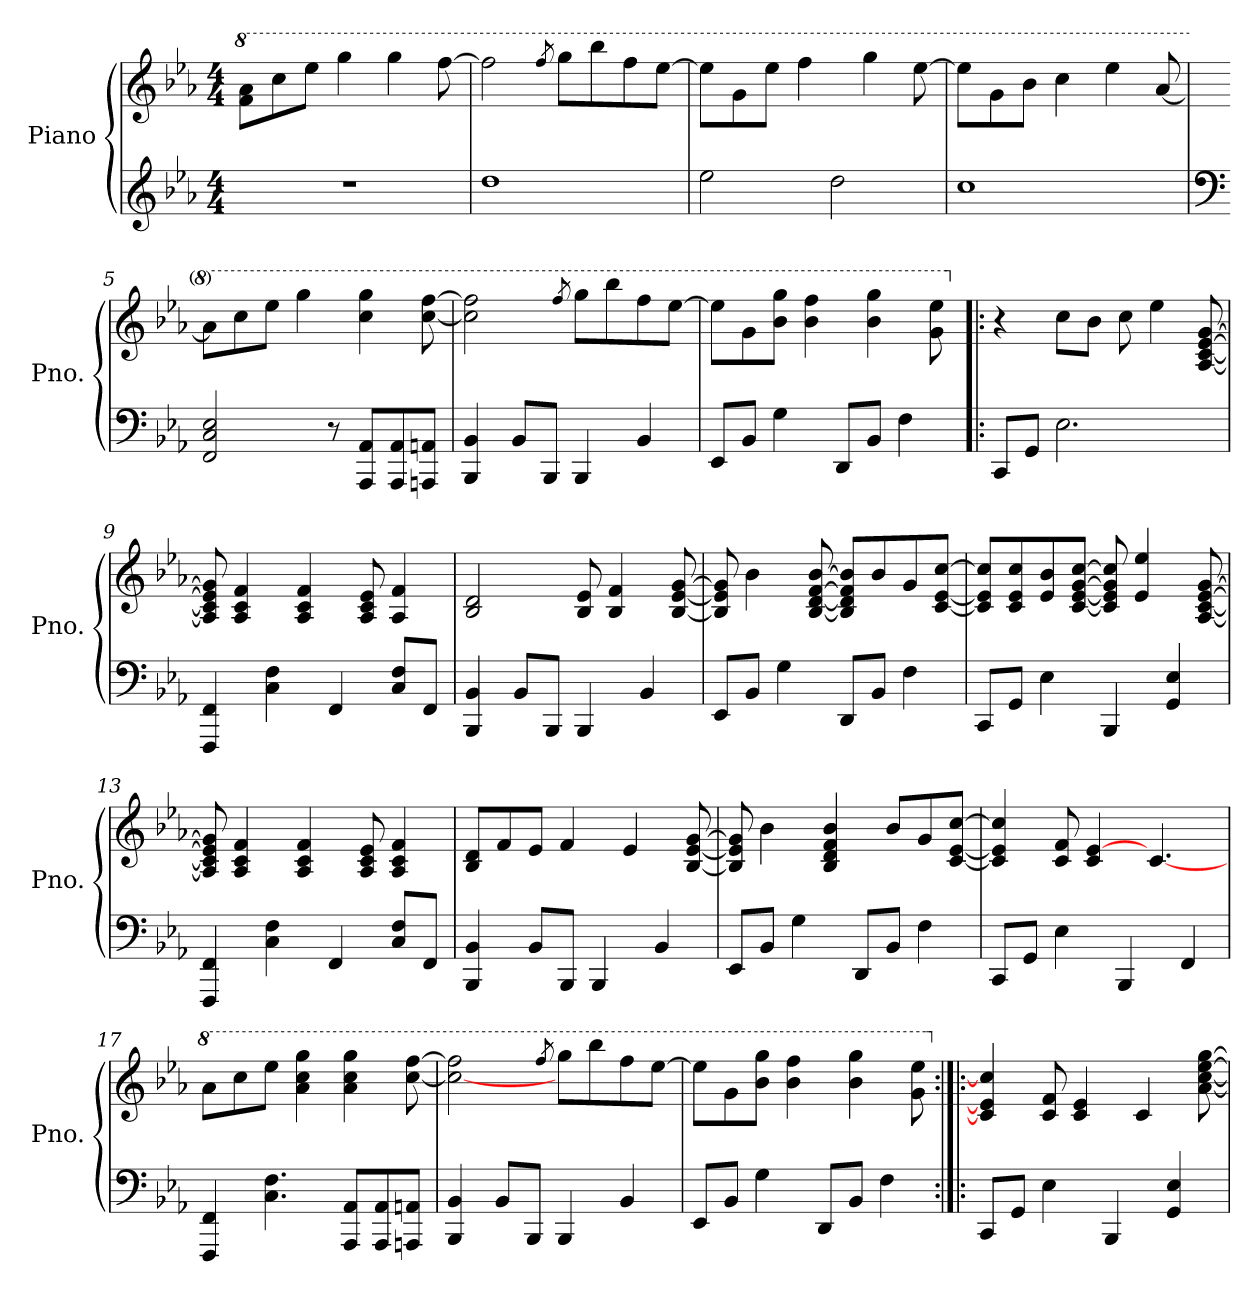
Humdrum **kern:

**kern	**kern
*part1	*part1
*staff2	*staff1
*I"Piano	*
*I'Pno.	*
*clefG2	*clefG2
*k[b-e-a-]	*k[b-e-a-]
*M4/4	*M4/4
*MM130	*MM130
*	*8va
=1	=1
1r	8ff\ 8aa-\L
.	8ccc\
.	8eee-\J
.	4ggg\
.	4ggg\
.	[8fff\
=2	=2
1dd	2fff\]
.	8qfff/
.	8ggg\L
.	8bbb-\
.	8fff\
.	[8eee-\J
=3	=3
2ee-\	8eee-\L]
.	8gg\
.	8eee-\J
.	4fff\
2dd\	.
.	4ggg\
.	[8eee-\
=4	=4
1cc	8eee-\L]
.	8gg\
.	8bb-\J
.	4ccc\
.	4eee-\
.	[8aa-/
!!LO:LB:g=z
=5	=5
*clefF4	*
2FF/ 2C/ 2E-/	8aa-\L]
.	8ccc\
.	8eee-\J
.	4ggg\
8r	.
8AAA-/ 8AA-/L	4ccc\ 4ggg\
8AAA-/ 8AA-/	.
8AAAn/ 8AAn/J	[8ccc\ [8fff\
=6	=6
4BBB-/ 4BB-/	2ccc\] 2fff\]
8BB-/L	.
8BBB-/J	.
.	8qfff/
4BBB-/	8ggg\L
.	8bbb-\
4BB-/	8fff\
.	[8eee-\J
=7	=7
8EE-/L	8eee-\L]
8BB-/J	8gg\
4G\	8bb-\ 8ggg\J
.	4bb-\ 4fff\
8DD/L	.
8BB-/J	4bb-\ 4ggg\
4F\	.
.	8gg\ 8eee-\
!!LO:LB:g=z
=8!|:	=8!|:
*	*X8va
8CC/L	4r
8GG/J	.
2.E-\	8cc\L
.	8b-\J
.	8cc\
.	4ee-\
.	[8A-/ [8c/ [8e-/ [8g/
=9	=9
4FFF/ 4FF/	8A-/] 8c/] 8e-/] 8g/]
.	4A-/ 4c/ 4f/
4C\ 4F\	.
.	4A-/ 4c/ 4f/
4FF/	.
.	8A-/ 8c/ 8e-/
8C/ 8F/L	4A-/ 4f/
8FF/J	.
=10	=10
4BBB-/ 4BB-/	2B-/ 2d/
8BB-/L	.
8BBB-/J	.
4BBB-/	8B-/ 8e-/
.	4B-/ 4f/
4BB-/	.
.	[8B-/ [8e-/ [8g/
=11	=11
8EE-/L	8B-/] 8e-/] 8g/]
8BB-/J	4b-\
4G\	.
.	[8B-/ [8d/ [8f/ [8b-/
8DD/L	8B-/] 8d/] 8f/] 8b-/]L
8BB-/J	8b-/
4F\	8g/
.	[8c/ [8e-/ [8cc/J
!!LO:LB:g=z
=12	=12
8CC/L	8c/] 8e-/] 8cc/]L
8GG/J	8c/ 8e-/ 8cc/
4E-\	8e-/ 8b-/
.	[8c/ [8e-/ [8g/ [8cc/J
4BBB-/	8c/] 8e-/] 8g/] 8cc/]
.	4e-/ 4ee-/
4GG/ 4E-/	.
.	[8A-/ [8c/ [8e-/ [8g/
=13	=13
4FFF/ 4FF/	8A-/] 8c/] 8e-/] 8g/]
.	4A-/ 4c/ 4f/
4C\ 4F\	.
.	4A-/ 4c/ 4f/
4FF/	.
.	8A-/ 8c/ 8e-/
8C/ 8F/L	4A-/ 4c/ 4f/
8FF/J	.
=14	=14
4BBB-/ 4BB-/	8B-/ 8d/L
.	8f/
8BB-/L	8e-/J
8BBB-/J	4f/
4BBB-/	.
.	4e-/
4BB-/	.
.	[8B-/ [8e-/ [8g/
=15	=15
8EE-/L	8B-/] 8e-/] 8g/]
8BB-/J	4b-\
4G\	.
.	4B-/ 4d/ 4f/ 4b-/
8DD/L	.
8BB-/J	8b-/L
4F\	8g/
.	[8c/ [8e-/ [8cc/J
!!LO:PB:g=z
=16	=16
8CC/L	4c/] 4e-/] 4cc/]
8GG/J	.
4E-\	8c/ 8f/
.	4c/ [4e-/
4BBB-/	.
.	[4.c/
4FF/	.
=17	=17
*	*8va
4FFF/ 4FF/	8aa-\L
.	8ccc\
4.C\ 4.F\	8eee-\J
.	4aa-\ 4ccc\ 4ggg\
8AAA-/ 8AA-/L	4aa-\ 4ccc\ 4ggg\
8AAA-/ 8AA-/	.
8AAAn/ 8AAn/J	[8ccc\ [8fff\
=18	=18
4BBB-/ 4BB-/	2ccc\_ 2fff\]
8BB-/L	.
8BBB-/J	.
.	8qfff/
4BBB-/	8ggg\L
.	8bbb-\
4BB-/	8fff\
.	[8eee-\J
=19	=19
8EE-/L	8eee-\L]
8BB-/J	8gg\
4G\	8bb-\ 8ggg\J
.	4bb-\ 4fff\
8DD/L	.
8BB-/J	4bb-\ 4ggg\
4F\	.
.	8gg\ 8eee-\
!!LO:LB:g=z
=20:|!|:	=20:|!|:
*	*X8va
8CC/L	4c/] 4e-/] 4cc/]
8GG/J	.
4E-\	8c/ 8f/
.	4c/ 4e-/
4BBB-/	.
.	4c/
4GG/ 4E-/	.
.	[8a-\ [8cc\ [8ee-\ [8gg\
=	=
*-	*-
